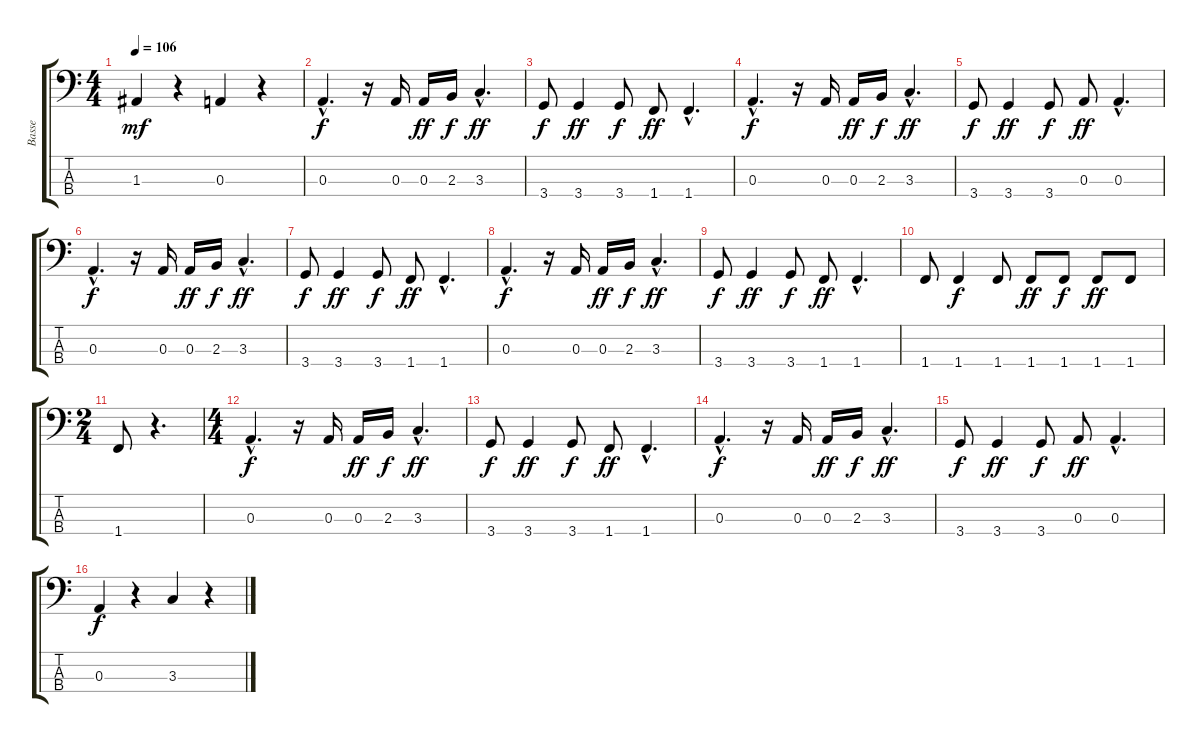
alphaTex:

\track ("Basse" "Basse") {instrument electricbassfinger}
\staff {score tabs}
\tuning (G2 D2 A1 E1) {hide}
\ts (4 4)
\tempo 106
\clef f4
\ks c
1.3.4{dy mf} r.4 0.3.4 r.4 |
0.3{hac}.4{d dy f} r.16 0.3.16 0.3.16{dy ff} 2.3.16{dy f} 3.3{hac}.4{d dy ff} |
3.4.8{dy f} 3.4.4{dy ff} 3.4.8{dy f} 1.4.8{dy ff} 1.4{hac}.4{d} |
0.3{hac}.4{d dy f} r.16 0.3.16 0.3.16{dy ff} 2.3.16{dy f} 3.3{hac}.4{d dy ff} |
3.4.8{dy f} 3.4.4{dy ff} 3.4.8{dy f} 0.3.8{dy ff} 0.3{hac}.4{d} |
0.3{hac}.4{d dy f} r.16 0.3.16 0.3.16{dy ff} 2.3.16{dy f} 3.3{hac}.4{d dy ff} |
3.4.8{dy f} 3.4.4{dy ff} 3.4.8{dy f} 1.4.8{dy ff} 1.4{hac}.4{d} |
0.3{hac}.4{d dy f} r.16 0.3.16 0.3.16{dy ff} 2.3.16{dy f} 3.3{hac}.4{d dy ff} |
3.4.8{dy f} 3.4.4{dy ff} 3.4.8{dy f} 1.4.8{dy ff} 1.4{hac}.4{d} |
1.4.8 1.4.4{dy f} 1.4.8 1.4.8{dy ff} 1.4.8{dy f} 1.4.8{dy ff} 1.4.8 |
\ts (2 4)
1.4.8 r.4{d} |
\ts (4 4)
0.3{hac}.4{d dy f} r.16 0.3.16 0.3.16{dy ff} 2.3.16{dy f} 3.3{hac}.4{d dy ff} |
3.4.8{dy f} 3.4.4{dy ff} 3.4.8{dy f} 1.4.8{dy ff} 1.4{hac}.4{d} |
0.3{hac}.4{d dy f} r.16 0.3.16 0.3.16{dy ff} 2.3.16{dy f} 3.3{hac}.4{d dy ff} |
3.4.8{dy f} 3.4.4{dy ff} 3.4.8{dy f} 0.3.8{dy ff} 0.3{hac}.4{d} |
0.3.4{dy f} r.4 3.3.4 r.4
